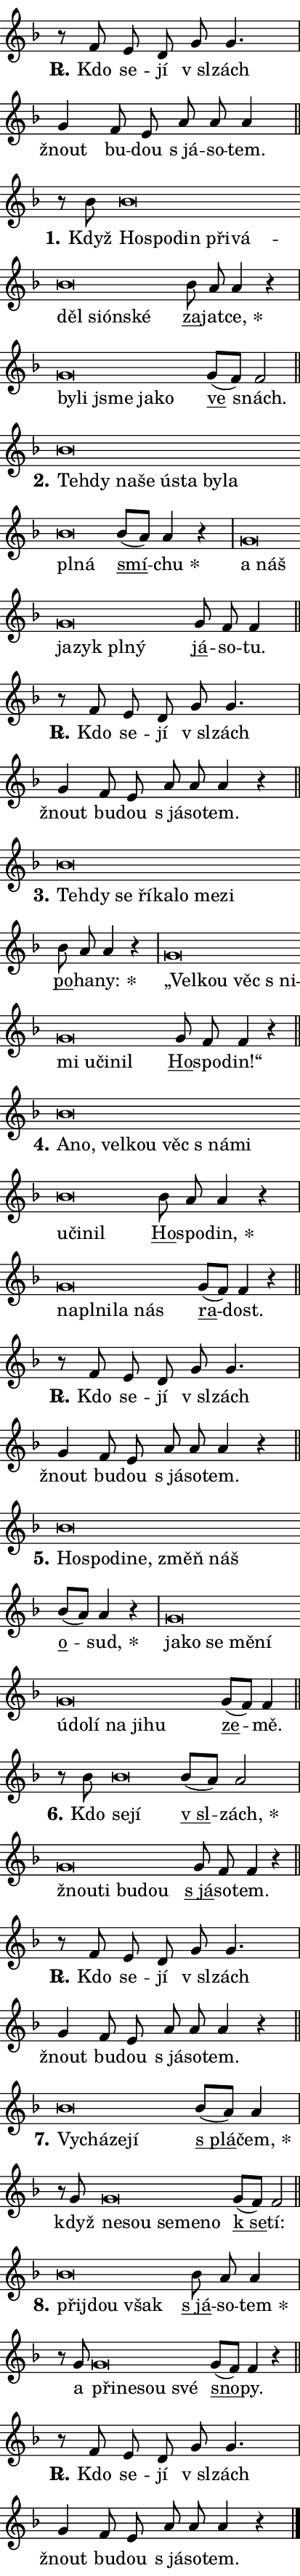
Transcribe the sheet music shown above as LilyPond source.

\version "2.22.1"
\header { tagline = "" }
\paper {
  indent = 0\cm
  top-margin = 0\cm
  right-margin = 0\cm
  bottom-margin = 0\cm
  left-margin = 0\cm
  paper-width = 7\cm
  page-breaking = #ly:one-page-breaking
  system-system-spacing.basic-distance = #11
  score-system-spacing.basic-distance = #11
  ragged-last = ##f
}


%% Author: Thomas Morley
%% https://lists.gnu.org/archive/html/lilypond-user/2020-05/msg00002.html
#(define (line-position grob)
"Returns position of @var[grob} in current system:
   @code{'start}, if at first time-step
   @code{'end}, if at last time-step
   @code{'middle} otherwise
"
  (let* ((col (ly:item-get-column grob))
         (ln (ly:grob-object col 'left-neighbor))
         (rn (ly:grob-object col 'right-neighbor))
         (col-to-check-left (if (ly:grob? ln) ln col))
         (col-to-check-right (if (ly:grob? rn) rn col))
         (break-dir-left
           (and
             (ly:grob-property col-to-check-left 'non-musical #f)
             (ly:item-break-dir col-to-check-left)))
         (break-dir-right
           (and
             (ly:grob-property col-to-check-right 'non-musical #f)
             (ly:item-break-dir col-to-check-right))))
        (cond ((eqv? 1 break-dir-left) 'start)
              ((eqv? -1 break-dir-right) 'end)
              (else 'middle))))

#(define (tranparent-at-line-position vctor)
  (lambda (grob)
  "Relying on @code{line-position} select the relevant enry from @var{vctor}.
Used to determine transparency,"
    (case (line-position grob)
      ((end) (not (vector-ref vctor 0)))
      ((middle) (not (vector-ref vctor 1)))
      ((start) (not (vector-ref vctor 2))))))

noteHeadBreakVisibility =
#(define-music-function (break-visibility)(vector?)
"Makes @code{NoteHead}s transparent relying on @var{break-visibility}"
#{
  \override NoteHead.transparent =
    #(tranparent-at-line-position break-visibility)
#})

#(define delete-ledgers-for-transparent-note-heads
  (lambda (grob)
    "Reads whether a @code{NoteHead} is transparent.
If so this @code{NoteHead} is removed from @code{'note-heads} from
@var{grob}, which is supposed to be @code{LedgerLineSpanner}.
As a result ledgers are not printed for this @code{NoteHead}"
    (let* ((nhds-array (ly:grob-object grob 'note-heads))
           (nhds-list
             (if (ly:grob-array? nhds-array)
                 (ly:grob-array->list nhds-array)
                 '()))
           ;; Relies on the transparent-property being done before
           ;; Staff.LedgerLineSpanner.after-line-breaking is executed.
           ;; This is fragile ...
           (to-keep
             (remove
               (lambda (nhd)
                 (ly:grob-property nhd 'transparent #f))
               nhds-list)))
      ;; TODO find a better method to iterate over grob-arrays, similiar
      ;; to filter/remove etc for lists
      ;; For now rebuilt from scratch
      (set! (ly:grob-object grob 'note-heads)  '())
      (for-each
        (lambda (nhd)
          (ly:pointer-group-interface::add-grob grob 'note-heads nhd))
        to-keep))))

hideNotes = {
  \noteHeadBreakVisibility #begin-of-line-visible
}
unHideNotes = {
  \noteHeadBreakVisibility #all-visible
}

% work-around for resetting accidentals
% https://lilypond.org/doc/v2.23/Documentation/notation/displaying-rhythms#unmetered-music
cadenzaMeasure = {
  \cadenzaOff
  \partial 1024 s1024
  \cadenzaOn
}

#(define-markup-command (accent layout props text) (markup?)
  "Underline accented syllable"
  (interpret-markup layout props
    #{\markup \override #'(offset . 4.3) \underline { #text }#}))

responsum = \markup \concat {
  "R" \hspace #-1.05 \path #0.1 #'((moveto 0 0.07) (lineto 0.9 0.8)) \hspace #0.05 "."
}

\layout {
    \context {
        \Staff
        \remove "Time_signature_engraver"
        \override LedgerLineSpanner.after-line-breaking = #delete-ledgers-for-transparent-note-heads
    }
    \context {
        \Voice {
            \override NoteHead.output-attributes = #'((class . "notehead"))
            \override Hairpin.height = #0.55
        }
    }
    \context {
        \Lyrics {
            \override StanzaNumber.output-attributes = #'((class . "stanzanumber"))
            \override LyricSpace.minimum-distance = #0.9
            \override LyricText.font-name = #"TeX Gyre Schola"
            \override LyricText.font-size = 1
            \override StanzaNumber.font-name = #"TeX Gyre Schola Bold"
            \override StanzaNumber.font-size = 1
        }
    }
}

% magnetic-lyrics.ily
%
%   written by
%     Jean Abou Samra <jean@abou-samra.fr>
%     Werner Lemberg <wl@gnu.org>
%
%   adapted by
%     Jiri Hon <jiri.hon@gmail.com>
%
% Version 2022-Apr-15

% https://www.mail-archive.com/lilypond-user@gnu.org/msg149350.html

#(define (Left_hyphen_pointer_engraver context)
   "Collect syllable-hyphen-syllable occurrences in lyrics and store
them in properties.  This engraver only looks to the left.  For
example, if the lyrics input is @code{foo -- bar}, it does the
following.

@itemize @bullet
@item
Set the @code{text} property of the @code{LyricHyphen} grob between
@q{foo} and @q{bar} to @code{foo}.

@item
Set the @code{left-hyphen} property of the @code{LyricText} grob with
text @q{foo} to the @code{LyricHyphen} grob between @q{foo} and
@q{bar}.
@end itemize

Use this auxiliary engraver in combination with the
@code{lyric-@/text::@/apply-@/magnetic-@/offset!} hook."
   (let ((hyphen #f)
         (text #f))
     (make-engraver
      (acknowledgers
       ((lyric-syllable-interface engraver grob source-engraver)
        (set! text grob)))
      (end-acknowledgers
       ((lyric-hyphen-interface engraver grob source-engraver)
        ;(when (not (grob::has-interface grob 'lyric-space-interface))
          (set! hyphen grob)));)
      ((stop-translation-timestep engraver)
       (when (and text hyphen)
         (ly:grob-set-object! text 'left-hyphen hyphen))
       (set! text #f)
       (set! hyphen #f)))))

#(define (lyric-text::apply-magnetic-offset! grob)
   "If the space between two syllables is less than the value in
property @code{LyricText@/.details@/.squash-threshold}, move the right
syllable to the left so that it gets concatenated with the left
syllable.

Use this function as a hook for
@code{LyricText@/.after-@/line-@/breaking} if the
@code{Left_@/hyphen_@/pointer_@/engraver} is active."
   (let ((hyphen (ly:grob-object grob 'left-hyphen #f)))
     (when hyphen
       (let ((left-text (ly:spanner-bound hyphen LEFT)))
         (when (grob::has-interface left-text 'lyric-syllable-interface)
           (let* ((common (ly:grob-common-refpoint grob left-text X))
                  (this-x-ext (ly:grob-extent grob common X))
                  (left-x-ext
                   (begin
                     ;; Trigger magnetism for left-text.
                     (ly:grob-property left-text 'after-line-breaking)
                     (ly:grob-extent left-text common X)))
                  ;; `delta` is the gap width between two syllables.
                  (delta (- (interval-start this-x-ext)
                            (interval-end left-x-ext)))
                  (details (ly:grob-property grob 'details))
                  (threshold (assoc-get 'squash-threshold details 0.2)))
             (when (< delta threshold)
               (let* (;; We have to manipulate the input text so that
                      ;; ligatures crossing syllable boundaries are not
                      ;; disabled.  For languages based on the Latin
                      ;; script this is essentially a beautification.
                      ;; However, for non-Western scripts it can be a
                      ;; necessity.
                      (lt (ly:grob-property left-text 'text))
                      (rt (ly:grob-property grob 'text))
                      (is-space (grob::has-interface hyphen 'lyric-space-interface))
                      (space (if is-space " " ""))
                      (space-markup (grob-interpret-markup grob " "))
                      (space-size (interval-length (ly:stencil-extent space-markup X)))
                      (extra-delta (if is-space space-size 0))
                      ;; Append new syllable.
                      (ltrt-space (if (and (string? lt) (string? rt))
                                (string-append lt space rt)
                                (make-concat-markup (list lt space rt))))
                      ;; Right-align `ltrt` to the right side.
                      (ltrt-space-markup (grob-interpret-markup
                               grob
                               (make-translate-markup
                                (cons (interval-length this-x-ext) 0)
                                (make-right-align-markup ltrt-space)))))
                 (begin
                   ;; Don't print `left-text`.
                   (ly:grob-set-property! left-text 'stencil #f)
                   ;; Set text and stencil (which holds all collected
                   ;; syllables so far) and shift it to the left.
                   (ly:grob-set-property! grob 'text ltrt-space)
                   (ly:grob-set-property! grob 'stencil ltrt-space-markup)
                   (ly:grob-translate-axis! grob (- (- delta extra-delta)) X))))))))))


#(define (lyric-hyphen::displace-bounds-first grob)
   ;; Make very sure this callback isn't triggered too early.
   (let ((left (ly:spanner-bound grob LEFT))
         (right (ly:spanner-bound grob RIGHT)))
     (ly:grob-property left 'after-line-breaking)
     (ly:grob-property right 'after-line-breaking)
     (ly:lyric-hyphen::print grob)))

squashThreshold = #0.4

\layout {
  \context {
    \Lyrics
    \consists #Left_hyphen_pointer_engraver
    \override LyricText.after-line-breaking =
      #lyric-text::apply-magnetic-offset!
    \override LyricHyphen.stencil = #lyric-hyphen::displace-bounds-first
    \override LyricText.details.squash-threshold = \squashThreshold
    \override LyricHyphen.minimum-distance = 0
    \override LyricHyphen.minimum-length = \squashThreshold
  }
}

squash = \override LyricText.details.squash-threshold = 9999
unSquash = \override LyricText.details.squash-threshold = \squashThreshold

left = \override LyricText.self-alignment-X = #LEFT
unLeft = \revert LyricText.self-alignment-X

starOffset = #(lambda (grob) 
                (let ((x_offset (ly:self-alignment-interface::aligned-on-x-parent grob)))
                  (if (= x_offset 0) 0 (+ x_offset 1.2))))

star = #(define-music-function (syllable)(string?)
"Append star separator at the end of a syllable"
#{
  \once \override LyricText.X-offset = #starOffset
  \lyricmode { \markup {
    #syllable
    \override #'((font-name . "TeX Gyre Schola Bold")) \hspace #0.2 \lower #0.65 \larger "*"
  } }
#})

starAccent = #(define-music-function (syllable)(string?)
"Append star separator at the end of a syllable and make accent"
#{
  \once \override LyricText.X-offset = #starOffset
  \lyricmode { \markup {
    \accent #syllable
    \override #'((font-name . "TeX Gyre Schola Bold")) \hspace #0.2 \lower #0.65 \larger "*"
  } }
#})

breath = #(define-music-function (syllable)(string?)
"Append breathing indicator at the end of a syllable"
#{
  \lyricmode { \markup { #syllable "+" } }
#})

optionalBreath = #(define-music-function (syllable)(string?)
"Append optional breathing indicator at the end of a syllable"
#{
  \lyricmode { \markup { #syllable "(+)" } }
#})


\score {
    <<
        \new Voice = "melody" { \cadenzaOn \key f \major \relative { r8 f' e d g g4. \cadenzaMeasure \bar "|" g4 f8 e a a a4 \cadenzaMeasure \bar "||" \break }
\relative { r8 bes'8 bes\breve*1/16 \hideNotes \breve*1/16 \bar "" \breve*1/16 \bar "" \breve*1/16 \bar "" \breve*1/16 \bar "" \breve*1/16 \bar "" \breve*1/16 \bar "" \breve*1/16 \breve*1/16 \bar "" \unHideNotes \bar "" bes8 a a4 r \cadenzaMeasure \bar "|" g\breve*1/16 \hideNotes \breve*1/16 \bar "" \breve*1/16 \bar "" \breve*1/16 \breve*1/16 \bar "" \unHideNotes \bar "" g8[( f)] f2 \cadenzaMeasure \bar "||" \break }
\relative { bes'\breve*1/16 \hideNotes \breve*1/16 \bar "" \breve*1/16 \bar "" \breve*1/16 \bar "" \breve*1/16 \bar "" \breve*1/16 \bar "" \breve*1/16 \bar "" \breve*1/16 \bar "" \breve*1/16 \breve*1/16 \bar "" \unHideNotes \bar "" bes8[( a)] a4 r \cadenzaMeasure \bar "|" g\breve*1/16 \hideNotes \breve*1/16 \bar "" \breve*1/16 \bar "" \breve*1/16 \bar "" \breve*1/16 \breve*1/16 \bar "" \unHideNotes \bar "" g8 f f4 \cadenzaMeasure \bar "||" \break }
\relative { r8 f' e d g g4. \cadenzaMeasure \bar "|" g4 f8 e a a a4 r \cadenzaMeasure \bar "||" \break }
\relative { bes'\breve*1/16 \hideNotes \breve*1/16 \bar "" \breve*1/16 \bar "" \breve*1/16 \bar "" \breve*1/16 \bar "" \breve*1/16 \bar "" \breve*1/16 \breve*1/16 \bar "" \unHideNotes \bar "" bes8 a a4 r \cadenzaMeasure \bar "|" g\breve*1/16 \hideNotes \breve*1/16 \bar "" \breve*1/16 \bar "" \breve*1/16 \bar "" \breve*1/16 \bar "" \breve*1/16 \bar "" \breve*1/16 \breve*1/16 \bar "" \unHideNotes \bar "" g8 f f4 r \cadenzaMeasure \bar "||" \break }
\relative { bes'\breve*1/16 \hideNotes \breve*1/16 \bar "" \breve*1/16 \bar "" \breve*1/16 \bar "" \breve*1/16 \bar "" \breve*1/16 \bar "" \breve*1/16 \bar "" \breve*1/16 \bar "" \breve*1/16 \breve*1/16 \bar "" \unHideNotes \bar "" bes8 a a4 r \cadenzaMeasure \bar "|" g\breve*1/16 \hideNotes \breve*1/16 \bar "" \breve*1/16 \bar "" \breve*1/16 \breve*1/16 \bar "" \unHideNotes \bar "" g8[( f)] f4 r \cadenzaMeasure \bar "||" \break }
\relative { r8 f' e d g g4. \cadenzaMeasure \bar "|" g4 f8 e a a a4 r \cadenzaMeasure \bar "||" \break }
\relative { bes'\breve*1/16 \hideNotes \breve*1/16 \bar "" \breve*1/16 \bar "" \breve*1/16 \bar "" \breve*1/16 \breve*1/16 \bar "" \unHideNotes \bar "" bes8[( a)] a4 r \cadenzaMeasure \bar "|" g\breve*1/16 \hideNotes \breve*1/16 \bar "" \breve*1/16 \bar "" \breve*1/16 \bar "" \breve*1/16 \bar "" \breve*1/16 \bar "" \breve*1/16 \bar "" \breve*1/16 \bar "" \breve*1/16 \bar "" \breve*1/16 \breve*1/16 \bar "" \unHideNotes \bar "" g8[( f)] f4 \cadenzaMeasure \bar "||" \break }
\relative { r8 bes'8 bes\breve*1/16 \hideNotes \breve*1/16 \bar "" \unHideNotes \bar "" bes8[( a)] a2 \cadenzaMeasure \bar "|" g\breve*1/16 \hideNotes \breve*1/16 \bar "" \breve*1/16 \breve*1/16 \bar "" \unHideNotes \bar "" g8 f f4 r \cadenzaMeasure \bar "||" \break }
\relative { r8 f' e d g g4. \cadenzaMeasure \bar "|" g4 f8 e a a a4 r \cadenzaMeasure \bar "||" \break }
\relative { bes'\breve*1/16 \hideNotes \breve*1/16 \bar "" \breve*1/16 \breve*1/16 \bar "" \unHideNotes \bar "" bes8[( a)] a4 \cadenzaMeasure \bar "|" r8 g8 g\breve*1/16 \hideNotes \breve*1/16 \bar "" \breve*1/16 \bar "" \breve*1/16 \breve*1/16 \bar "" \unHideNotes \bar "" g8[( f)] f2 \cadenzaMeasure \bar "||" \break }
\relative { bes'\breve*1/16 \hideNotes \breve*1/16 \breve*1/16 \bar "" \unHideNotes \bar "" bes8 a a4 \cadenzaMeasure \bar "|" r8 g8 g\breve*1/16 \hideNotes \breve*1/16 \bar "" \breve*1/16 \breve*1/16 \bar "" \unHideNotes \bar "" g8[( f)] f4 r \cadenzaMeasure \bar "||" \break }
\relative { r8 f' e d g g4. \cadenzaMeasure \bar "|" g4 f8 e a a a4 r \cadenzaMeasure \bar "||" \break } \bar "|." }
        \new Lyrics \lyricsto "melody" { \lyricmode { \set stanza = \responsum
Kdo se -- jí "v sl" -- zách žnout bu -- dou "s já" -- so -- tem.
\set stanza = "1."
Když \left Ho -- \squash spo -- din při -- vá -- děl si -- ón -- ské \unLeft \unSquash \markup \accent za -- jat -- \star ce, \left by -- \squash li jsme ja -- ko \unLeft \unSquash \markup \accent ve snách.
\set stanza = "2."
\left Teh -- \squash dy na -- še ús -- ta by -- la pl -- ná \unLeft \unSquash \markup \accent smí -- \star chu \left a \squash náš ja -- zyk pl -- ný \unLeft \unSquash \markup \accent já -- so -- tu.
\set stanza = \responsum
Kdo se -- jí "v sl" -- zách žnout bu -- dou "s já" -- so -- tem.
\set stanza = "3."
\left Teh -- \squash dy se ří -- ka -- lo me -- zi \unLeft \unSquash \markup \accent po -- ha -- \star ny: \left „Vel -- \squash kou věc "s ni" -- mi u -- či -- nil \unLeft \unSquash \markup \accent Ho -- spo -- din!“
\set stanza = "4."
\left A -- \squash no, vel -- kou věc "s ná" -- mi u -- či -- nil \unLeft \unSquash \markup \accent Ho -- spo -- \star din, \left na -- \squash pl -- ni -- la nás \unLeft \unSquash \markup \accent ra -- dost.
\set stanza = \responsum
Kdo se -- jí "v sl" -- zách žnout bu -- dou "s já" -- so -- tem.
\set stanza = "5."
\left Ho -- \squash spo -- di -- ne, změň náš \unLeft \unSquash \markup \accent o -- \star sud, \left ja -- \squash ko se mě -- ní ú -- do -- lí na ji -- hu \unLeft \unSquash \markup \accent ze -- mě.
\set stanza = "6."
Kdo \left se -- \squash jí \unLeft \unSquash \markup \accent "v sl" -- \star zách, \left žnou -- \squash ti bu -- dou \unLeft \unSquash \markup \accent "s já" -- so -- tem.
\set stanza = \responsum
Kdo se -- jí "v sl" -- zách žnout bu -- dou "s já" -- so -- tem.
\set stanza = "7."
\left Vy -- \squash chá -- ze -- jí \unLeft \unSquash \markup \accent "s plá" -- \star čem, když \left ne -- \squash sou se -- me -- no \unLeft \unSquash \markup \accent "k se" -- tí:
\set stanza = "8."
\left při -- \squash jdou však \unLeft \unSquash \markup \accent "s já" -- so -- \star tem a \left při -- \squash ne -- sou své \unLeft \unSquash \markup \accent sno -- py.
\set stanza = \responsum
Kdo se -- jí "v sl" -- zách žnout bu -- dou "s já" -- so -- tem. } }
    >>
    \layout {}
}
